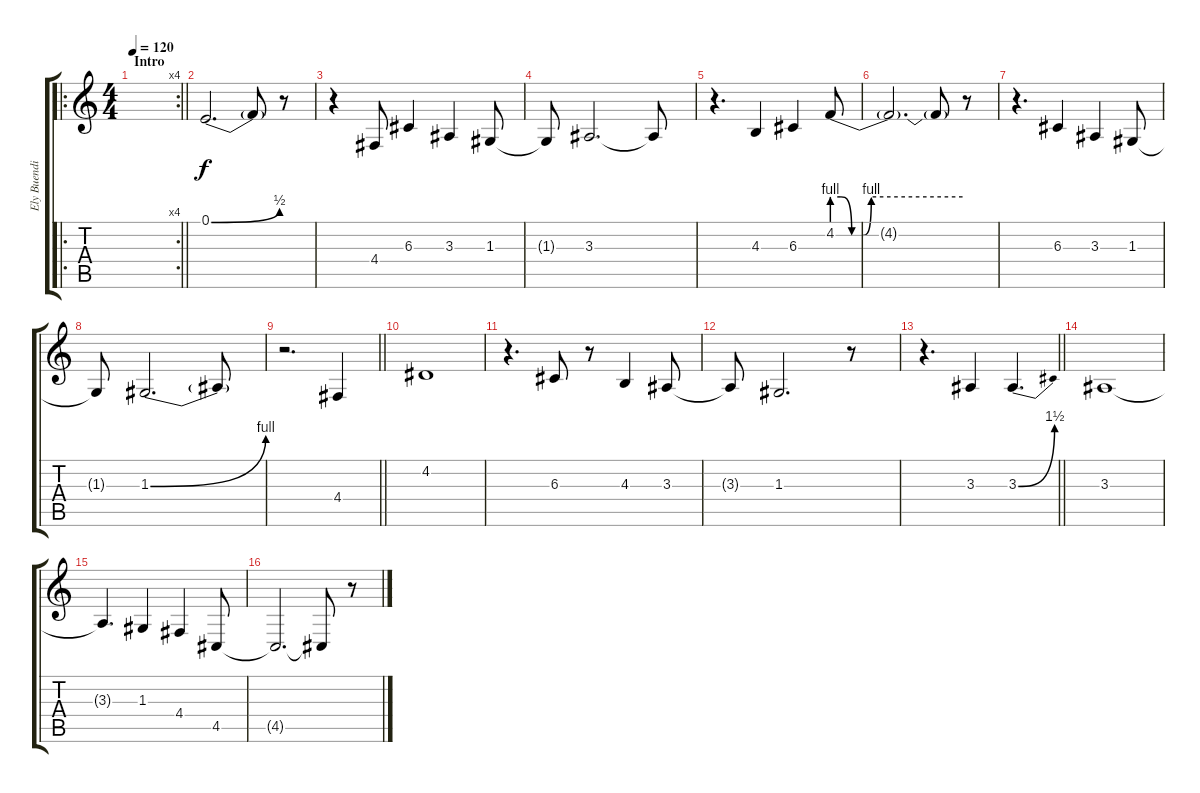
\track ("Ely Buendia(Vocal)" "Ely Buendi") {instrument sopranosax}
\staff {score tabs}
\tuning (E4 B3 G3 D3 A2 E2) {hide}
\ro
\rc 4
\ts (4 4)
\section ("" "Intro")
\tempo 120
\clef g2
\barLineRight lightlight
\ks c
|
0.1{be (bend 0 0 60 2)}.2{d} 0.1{t}.8 r.8 |
r.4 4.4.8 6.3.4 3.3.4 1.3.8 |
1.3{t}.8 3.3.2{d} 3.3{t}.8 |
r.4{d} 4.3.4 6.3.4 4.2{be (custom 0 4 4 4 9 0 14 0 18 4 60 4)}.8 |
4.2{t}.2{d} 4.2{t}.8 r.8 |
r.4{d} 6.3.4 3.3.4 1.3.8 |
1.3{t}.8 1.3{be (bend 0 0 60 4)}.2{d} 1.3{t}.8 |
\barLineRight lightlight
r.2{d} 4.4.4 |
\section ("" "")
4.2.1 |
r.4{d} 6.3.8 r.8 4.3.4 3.3.8 |
3.3{t}.8 1.3.2{d} r.8 |
\barLineRight lightlight
r.4{d} 3.3.4 3.3{be (bend 0 0 60 6)}.4{d} |
\section ("" "")
3.3.1 |
3.3{t}.4{d} 1.3.4 4.4.4 4.5.8 |
4.5{t}.2{d} 4.5{t}.8 r.8
